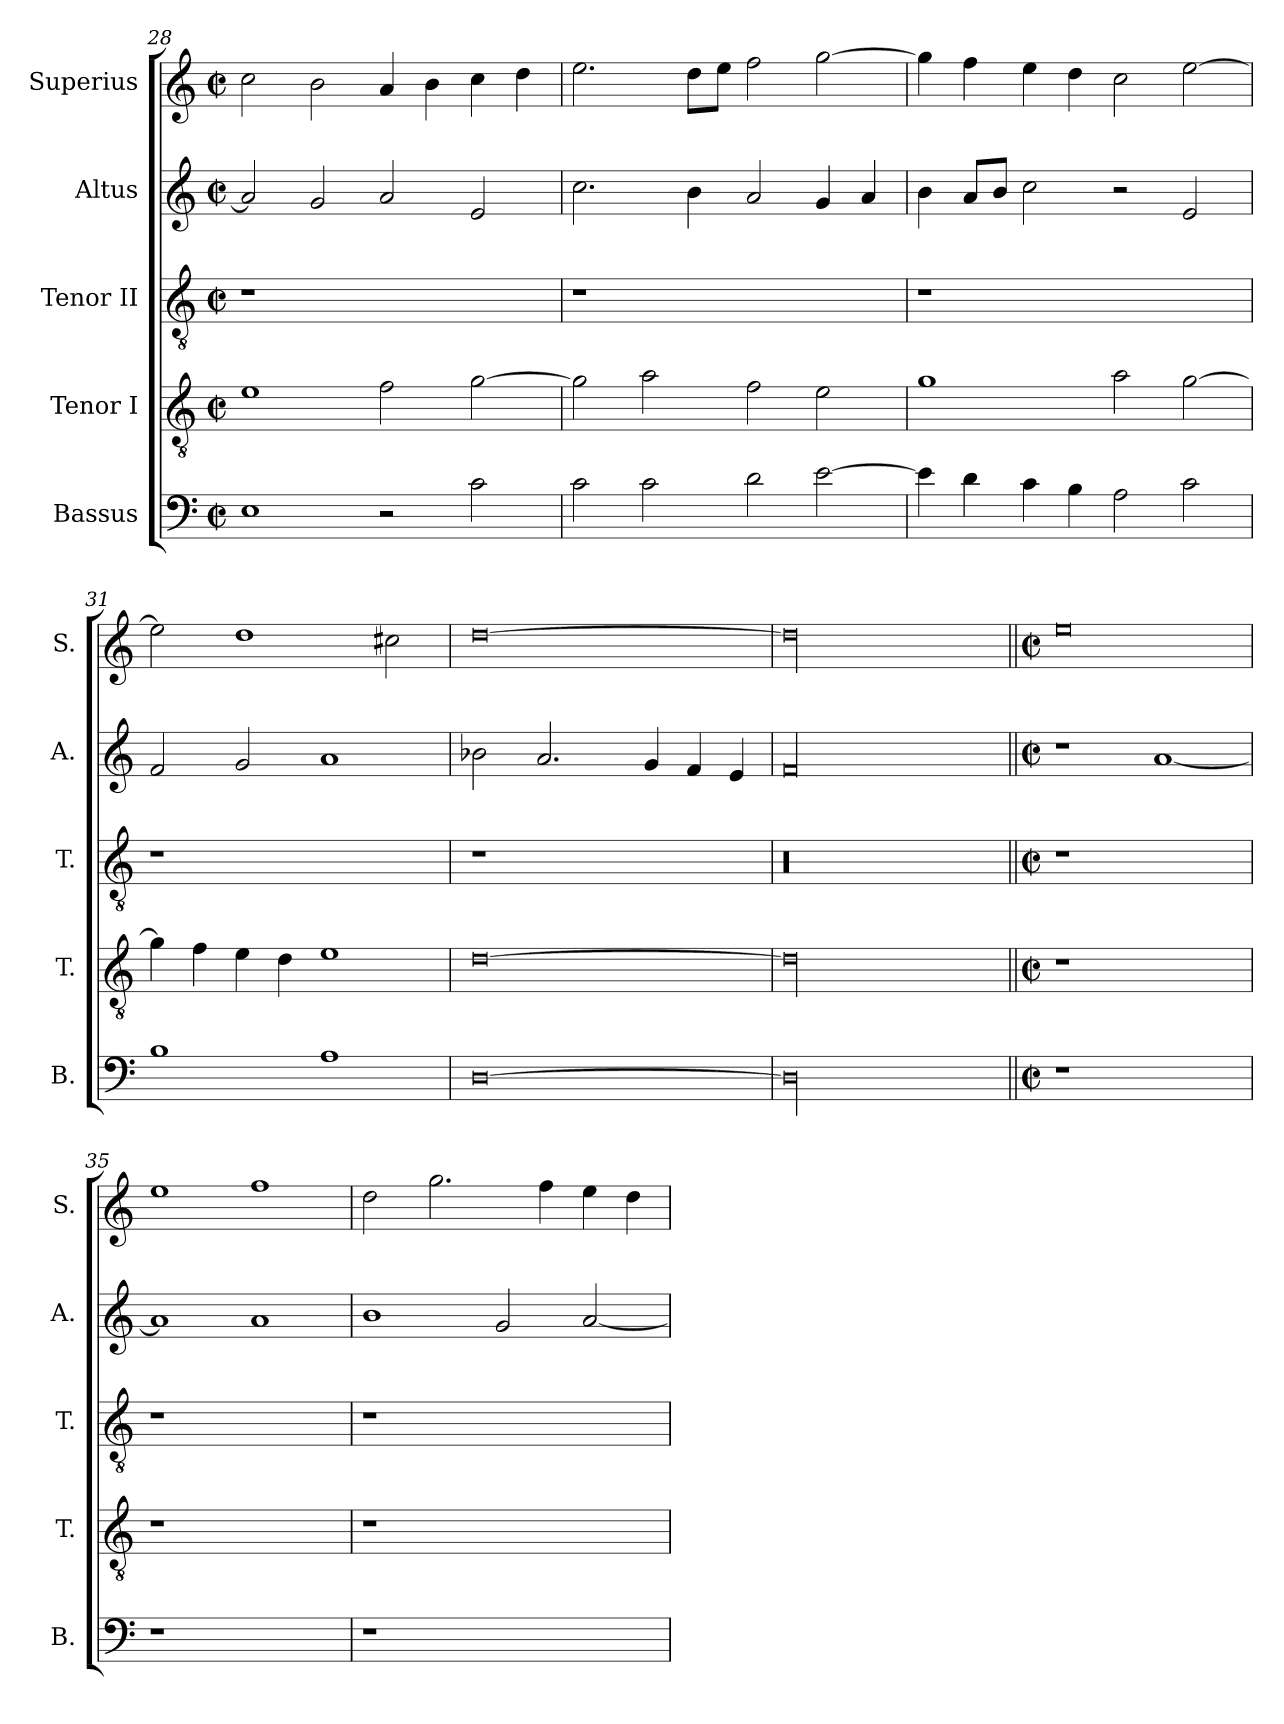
**kern	**kern	**kern	**kern	**kern
*part5	*part4	*part3	*part2	*part1
*staff5	*staff4	*staff3	*staff2	*staff1
*I"Bassus	*I"Tenor I	*I"Tenor II	*I"Altus	*I"Superius
*I'B.	*I'T.	*I'T.	*I'A.	*I'S.
*clefF4	*clefGv2	*clefGv2	*clefG2	*clefG2
*	*ITrd7c12	*ITrd7c12	*	*
*k[]	*k[]	*k[]	*k[]	*k[]
*C:	*C:	*C:	*C:	*C:
*M2/2	*M2/2	*M2/2	*M2/2	*M2/2
*met(c|)	*met(c|)	*met(c|)	*met(c|)	*met(c|)
=28	=28	=28	=28	=28
!	!	!LO:N:vis=1	!	!
1Ei	1Ei	1r	2ai/]	2cci\
.	.	.	2gi/	2bi\
2r	2Fi\	1ryy	2ai/	4ai/
.	.	.	.	4bi\
2ci\	[>2Gi\	.	2ei/	4cci\
.	.	.	.	4ddi\
!!LO:PB:g=z
=29	=29	=29	=29	=29
!	!	!LO:N:vis=1	!	!
2ci\	2Gi\]	1r	2.cci\	2.eei\
2ci\	2Ai\	.	.	.
.	.	.	4bi\	8ddi\L
.	.	.	.	8eei\J
2di\	2Fi\	1ryy	2ai/	2ffi\
[>2ei\	2Ei\	.	4gi/	[>2ggi\
.	.	.	4ai/	.
=30	=30	=30	=30	=30
!	!	!LO:N:vis=1	!	!
4ei\]	1Gi	1r	4bi\	4ggi\]
4di\	.	.	8ai/L	4ffi\
.	.	.	8bi/J	.
4ci\	.	.	2cci\	4eei\
4Bi\	.	.	.	4ddi\
2Ai\	2Ai\	1ryy	2r	2cci\
2ci\	[>2Gi\	.	2ei/	[>2eei\
=31	=31	=31	=31	=31
!	!	!LO:N:vis=1	!	!
1Bi	4Gi\]	1r	2fi/	2eei\]
.	4Fi\	.	.	.
.	4Ei\	.	2gi/	1ddi
.	4Di\	.	.	.
1Ai	1Ei	1ryy	1ai	.
.	.	.	.	2cc#Xi\
=32	=32	=32	=32	=32
!	!	!LO:N:vis=1	!	!
[>0Di	[>0Di	1r	2b-Xi\	[>0ddi
.	.	.	2.ai/	.
.	.	1ryy	.	.
.	.	.	4gi/	.
.	.	.	4fi/	.
.	.	.	4ei/	.
=33	=33	=33	=33	=33
00Di]	00Di]	00r	00fi	00ddi]
!!LO:LB:g=z
=34||	=34||	=34||	=34||	=34||
*M2/2	*M2/2	*M2/2	*M2/2	*M2/2
*met(c|)	*met(c|)	*met(c|)	*met(c|)	*met(c|)
!LO:N:vis=1	!LO:N:vis=1	!LO:N:vis=1	!	!
1r	1r	1r	1r	0eei
1ryy	1ryy	1ryy	[<1ai	.
=35	=35	=35	=35	=35
!LO:N:vis=1	!LO:N:vis=1	!LO:N:vis=1	!	!
1r	1r	1r	1ai]	1eei
1ryy	1ryy	1ryy	1ai	1ffi
=36	=36	=36	=36	=36
!LO:N:vis=1	!LO:N:vis=1	!LO:N:vis=1	!	!
1r	1r	1r	1bi	2ddi\
.	.	.	.	2.ggi\
1ryy	1ryy	1ryy	2gi/	.
.	.	.	.	4ffi\
.	.	.	[<2ai/	4eei\
.	.	.	.	4ddi\
=	=	=	=	=
*-	*-	*-	*-	*-
